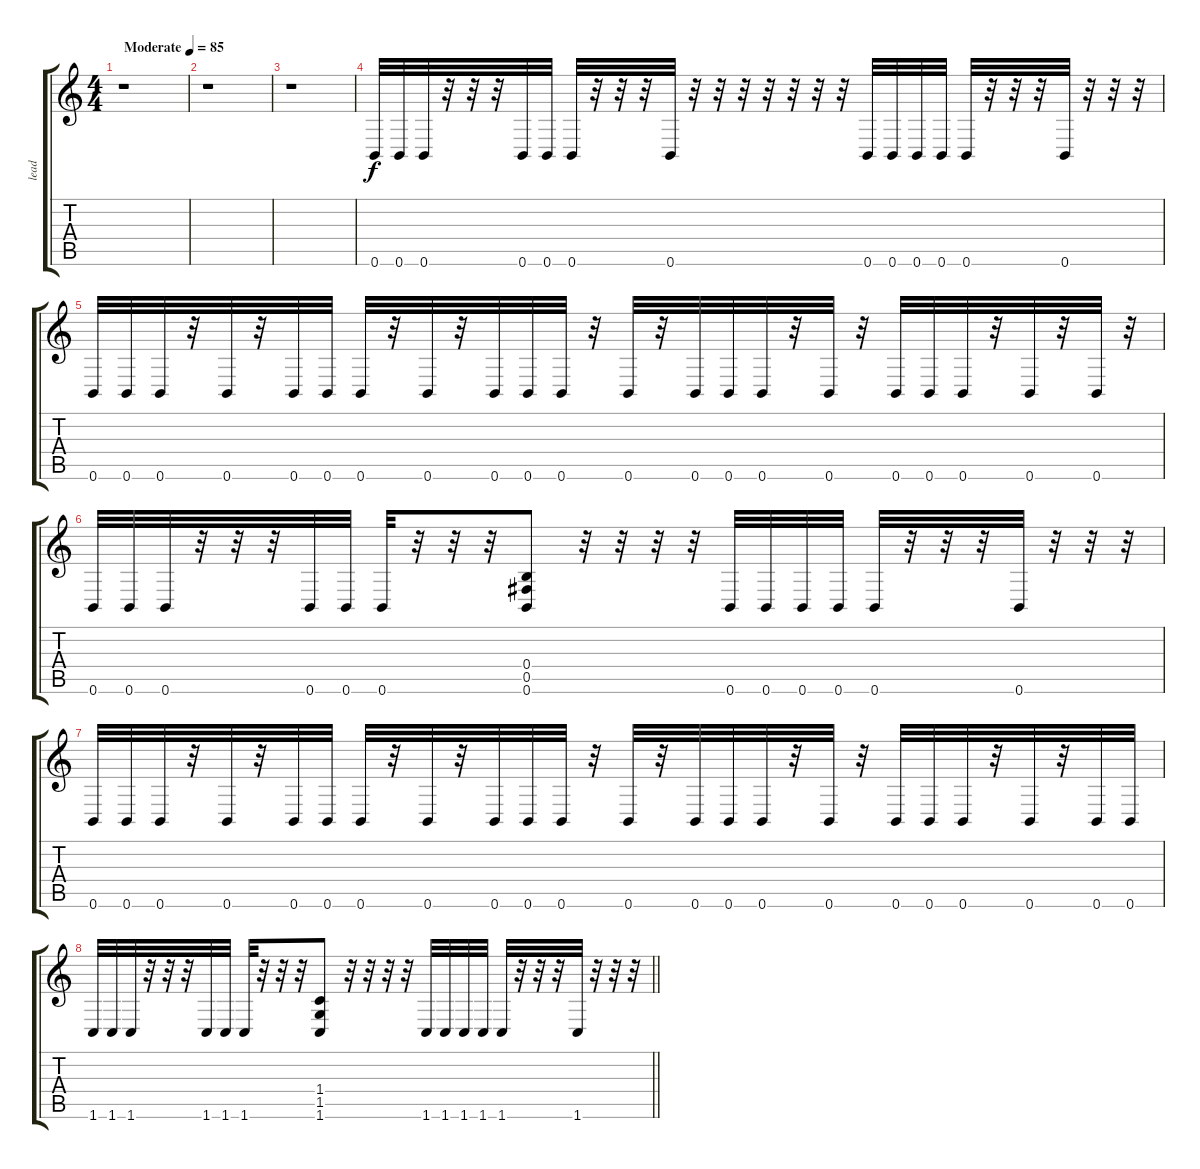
\track ("lead" "lead") {instrument overdrivenguitar}
\staff {score tabs}
\tuning (Db4 Ab3 E3 B2 Gb2 B1) {hide}
\ts (4 4)
\tempo (85 "Moderate")
\clef g2
\ks c
r.1{dy f instrument overdrivenguitar} |
r.1 |
r.1 |
0.6.32 0.6.32 0.6.32 r.32 r.32 r.32 0.6.32 0.6.32 0.6.32 r.32 r.32 r.32 0.6.32 r.32 r.32 r.32 r.32 r.32 r.32 r.32 0.6.32 0.6.32 0.6.32 0.6.32 0.6.32 r.32 r.32 r.32 0.6.32 r.32 r.32 r.32 |
0.6.32 0.6.32 0.6.32 r.32 0.6.32 r.32 0.6.32 0.6.32 0.6.32 r.32 0.6.32 r.32 0.6.32 0.6.32 0.6.32 r.32 0.6.32 r.32 0.6.32 0.6.32 0.6.32 r.32 0.6.32 r.32 0.6.32 0.6.32 0.6.32 r.32 0.6.32 r.32 0.6.32 r.32 |
0.6.32 0.6.32 0.6.32 r.32 r.32 r.32 0.6.32 0.6.32 0.6.32 r.32 r.32 r.32 (0.4 0.5 0.6).8 r.32 r.32 r.32 r.32 0.6.32 0.6.32 0.6.32 0.6.32 0.6.32 r.32 r.32 r.32 0.6.32 r.32 r.32 r.32 |
0.6.32 0.6.32 0.6.32 r.32 0.6.32 r.32 0.6.32 0.6.32 0.6.32 r.32 0.6.32 r.32 0.6.32 0.6.32 0.6.32 r.32 0.6.32 r.32 0.6.32 0.6.32 0.6.32 r.32 0.6.32 r.32 0.6.32 0.6.32 0.6.32 r.32 0.6.32 r.32 0.6.32 0.6.32 |
\barLineRight lightlight
1.6.32 1.6.32 1.6.32 r.32 r.32 r.32 1.6.32 1.6.32 1.6.32 r.32 r.32 r.32 (1.4 1.5 1.6).8 r.32 r.32 r.32 r.32 1.6.32 1.6.32 1.6.32 1.6.32 1.6.32 r.32 r.32 r.32 1.6.32 r.32 r.32 r.32
